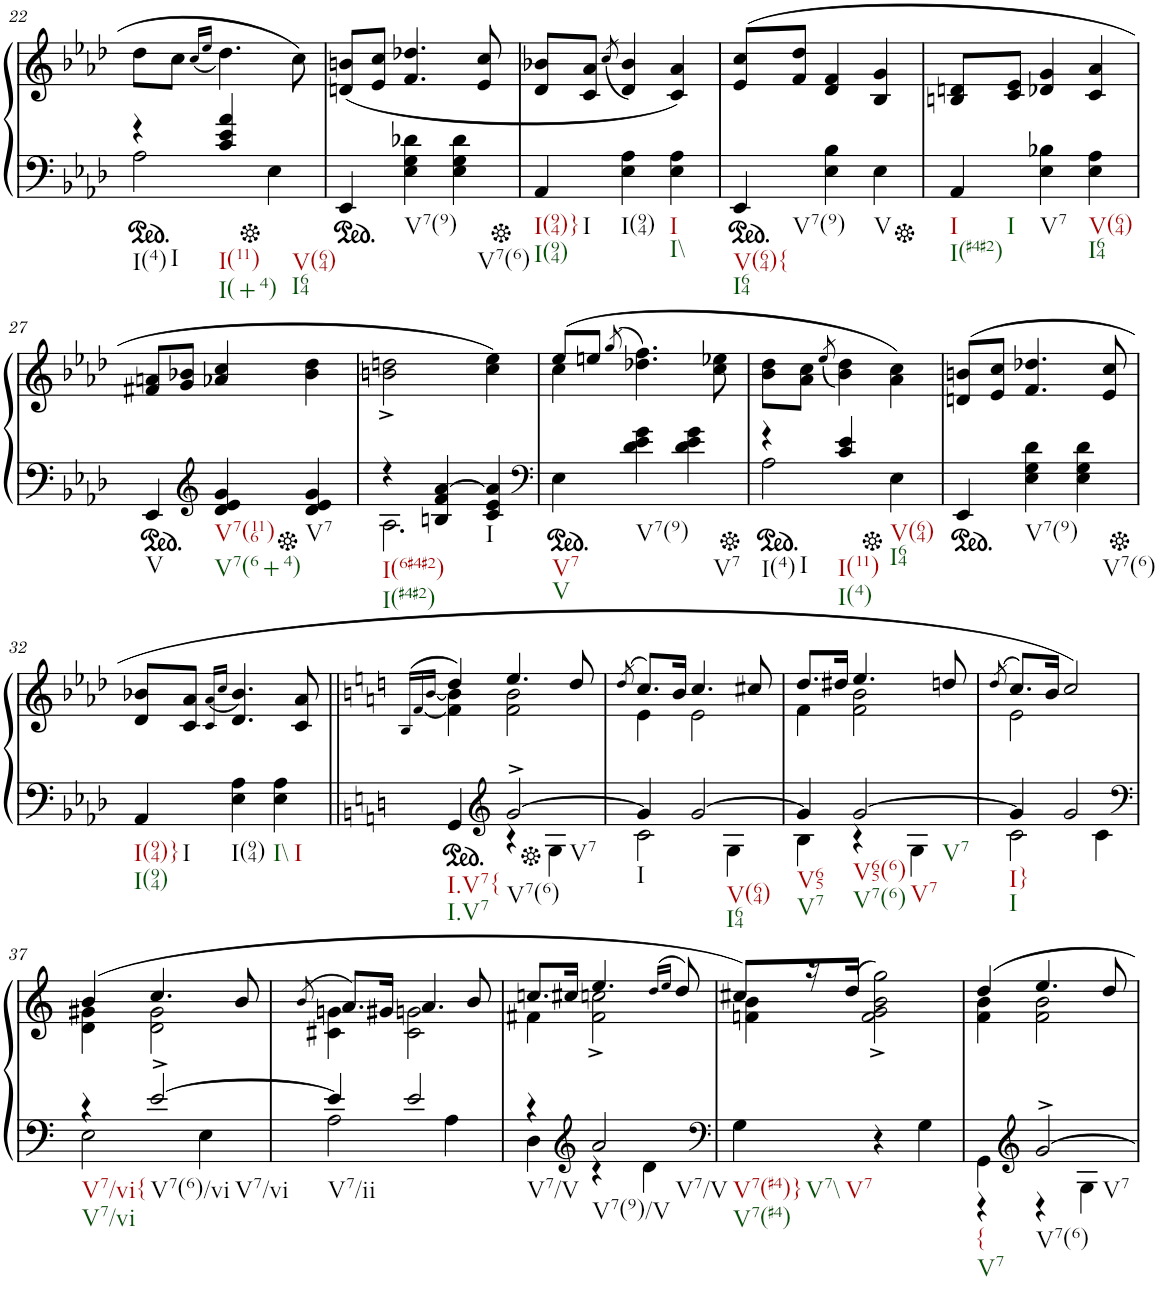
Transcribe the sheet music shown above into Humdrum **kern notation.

**kern	**kern
*part2	*part1
*staff2	*staff1
*I"piano	*I"piano
*I'Pno	*I'Pno
!!LO:PB:g=z
*clefF4	*clefG2
*k[b-e-a-d-]	*k[b-e-a-d-]
*M3/4	*M3/4
*ped	*
=22	=22
*^	*
!LO:TX:b:t=I(4)	!	!
!LO:TX:b:t=I	!	!
4r	2A-\	8dd-\L
.	.	8cc\J
.	.	(16qcc/LL
.	.	16qee-/JJ
!LO:TX:b:t=I(11)	!	!
!LO:TX:b:t=I(+4)	!	!
4c/ 4e-/ 4a-/	.	4.dd-\)
*Xped	*	*
!LO:TX:b:t=V(64)	!	!
!LO:TX:b:t=I64	!	!
4E-\	4ryy	.
.	.	8cc\
*v	*v	*
=23	=23
*ped	*
4EE-/	(<8dn/ 8bn/L
.	8e-/ 8cc/J
!LO:TX:b:t=V7(9)	!
4E-\ 4G\ 4d-X\	4.f/ 4.dd-X/
!LO:TX:b:t=V7(6)	!
4E-\ 4G\ 4d-\	.
.	8e-/ 8cc/
=24	=24
*Xped	*
!LO:TX:b:t=I(94)}	!
!LO:TX:b:t=I(94)	!
!LO:TX:b:t=I	!
4AA-/	8d-/ 8b-X/L
.	8c/ 8a-/J
.	(8qcc/
!LO:TX:b:t=I(94)	!
4E-\ 4A-\	4d-/ 4b-/)
!LO:TX:b:t=I	!
!LO:TX:b:t=I\\	!
4E-\ 4A-\	4c/ 4a-/)
=25	=25
*ped	*
!LO:TX:b:t=V(64){	!
!LO:TX:b:t=I64	!
!LO:TX:b:t=V7(9)	!
4EE-/	(8e-/ 8cc/L
.	8f/ 8dd-/J
4E-\ 4B-\	4d-/ 4f/
!LO:TX:b:t=V	!
4E-\	4B-/ 4g/
=26	=26
*Xped	*
!LO:TX:b:t=I	!
!LO:TX:b:t=I(#4#2)	!
!LO:TX:b:t=I	!
4AA-/	8Bn/ 8dn/L
.	8c/ 8e-/J
!LO:TX:b:t=V7	!
4E-\ 4B-X\	4d-X/ 4g/
!LO:TX:b:t=V(64)	!
!LO:TX:b:t=I64	!
4E-\ 4A-\	4c/ 4a-/
!!LO:LB:g=z
=27	=27
*ped	*
!LO:TX:b:t=V	!
4EE-/	8f#X/ 8an/L
.	8g/ 8b-X/J
*clefG2	*
!LO:TX:b:t=V7(116)	!
!LO:TX:b:t=V7(6+4)	!
4d-/ 4e-/ 4g/	4a-X/ 4cc/
*Xped	*
!LO:TX:b:t=V7	!
4d-/ 4e-/ 4g/	4b-\ 4dd-\
=28	=28
*^	*
!LO:TX:b:t=I(6#4#2)	!	!
!LO:TX:b:t=I(#4#2)	!	!
4r	2.A-\	2bn\^< 2ddn\^<
4Bn/ 4f/ [4a-/	.	.
!LO:TX:b:t=I	!	!
4c/ 4e-/ 4a-/]	.	4cc\ 4ee-\)
*v	*v	*
=29	=29
*clefF4	*
*ped	*
*	*^
!LO:TX:b:t=V7	!	!
!LO:TX:b:t=V	!	!
4E-\	(8ee-/L	4cc\
.	8een/J	.
.	(>8qgg/	.
!LO:TX:b:t=V7(9)	!	!
4d-\ 4e-\ 4g\	4.dd-X\ 4.ff\)	2ryy
!LO:TX:b:t=V7	!	!
4d-\ 4e-\ 4g\	.	.
.	8cc\ 8ee-X\	.
*	*v	*v
=30	=30
*Xped	*
*ped	*
*^	*
!LO:TX:b:t=I(4)	!	!
!LO:TX:b:t=I	!	!
4r	2A-\	8b-\ 8dd-\L
.	.	8a-\ 8cc\J
.	.	(8qee-/
!LO:TX:b:t=I(11)	!	!
!LO:TX:b:t=I(4)	!	!
4c/ 4e-/	.	4b-\ 4dd-\)
*Xped	*	*
!LO:TX:b:t=V(64)	!	!
!LO:TX:b:t=I64	!	!
4E-\	4ryy	4a-\ 4cc\)
*v	*v	*
=31	=31
*ped	*
4EE-/	(8dn/ 8bn/L
.	8e-/ 8cc/J
!LO:TX:b:t=V7(9)	!
4E-\ 4G\ 4d-\	4.f/ 4.dd-X/
!LO:TX:b:t=V7(6)	!
4E-\ 4G\ 4d-\	.
.	8e-/ 8cc/
!!LO:LB:g=z
=32	=32
*Xped	*
!LO:TX:b:t=I(94)}	!
!LO:TX:b:t=I(94)	!
!LO:TX:b:t=I	!
4AA-/	8d-/ 8b-X/L
.	8c/ 8a-/J
.	(16qc/ 16qa-/LL
.	16qcc/JJ
!LO:TX:b:t=I(94)	!
4E-\ 4A-\	4.d-/ 4.b-/)
!LO:TX:b:t=I\\	!
!LO:TX:b:t=I	!
4E-\ 4A-\	.
.	8c/ 8a-/
=33||	=33||
*k[]	*k[]
*	*^
.	.	(>16qB/LL
.	.	[<16qf/
.	.	[<16qb/JJ
*	*v	*v
*ped	*
*^	*^
!LO:TX:b:t=I.V7{	!	!	!
!LO:TX:b:t=I.V7	!	!	!
4GG/	4ryy	(4dd/	4f\] 4b\]
*clefG2	*	*	*
!LO:TX:b:t=V7(6)	!	!	!
!LO:TX:b:t=V7	!	!	!
[2g^/	4r	4.ee/	2f\ 2b\
*Xped	*	*	*
.	4G\	.	.
.	.	8dd/	.
=34	=34	=34	=34
.	.	8qdd/	.
!LO:TX:b:t=I	!	!	!
4g/]	2c\	8.cc/L)	4e\
.	.	16b/Jk	.
!LO:TX:b:t=V(64)	!	!	!
!LO:TX:b:t=I64	!	!	!
[2g/	.	4.cc/	2e\
.	4G\	.	.
.	.	8cc#X/	.
=35	=35	=35	=35
!LO:TX:b:t=V65	!	!	!
!LO:TX:b:t=V7	!	!	!
4g/]	4B\	8.dd/L	4f\
.	.	16dd#X/Jk	.
!LO:TX:b:t=V65(6)	!	!	!
!LO:TX:b:t=V7(6)	!	!	!
!LO:TX:b:t=V7	!	!	!
!LO:TX:b:t=V7	!	!	!
[2g/	4r	4.ee/	2f\ 2b\
.	4G\	.	.
.	.	8ddn/	.
=36	=36	=36	=36
.	.	(8qdd/	.
!LO:TX:b:t=I}	!	!	!
!LO:TX:b:t=I	!	!	!
4g/]	2c\	8.cc/L)	2e\
.	.	16b/Jk	.
2g/	.	2cc/)	.
.	4c\	.	4ryy
!!LO:LB:g=z	!!
=37	=37	=37	=37
*clefF4	*	*	*
!LO:TX:b:t=V7/vi{	!	!	!
!LO:TX:b:t=V7/vi	!	!	!
4r	2E\	(4b/	4d\ 4g#X\
!LO:TX:b:t=V7(6)/vi	!	!	!
!LO:TX:b:t=V7/vi	!	!	!
[2e^/	.	4.cc/	2d\ 2g#\
.	4E\	.	.
.	.	8b/	.
=38	=38	=38	=38
.	.	(>8qb/	.
!LO:TX:b:t=V7/ii	!	!	!
4e/]	2A\	8.a/L)	4c#X\ 4gn\
.	.	16g#X/Jk	.
2e/	.	4.a/	2c#\ 2gn\
.	4A\	.	.
.	.	8b/	.
=39	=39	=39	=39
!LO:TX:b:t=V7/V	!	!	!
4r	4D\	8.ccn/L	4f#X\
.	.	16cc#X/Jk	.
*clefG2	*	*	*
!LO:TX:b:t=V7(9)/V	!	!	!
!LO:TX:b:t=V7/V	!	!	!
2a/	4r	4.ee/	2f#\^ 2ccn\^
.	4d\	.	.
.	.	(16qdd/LL	.
.	.	16qee/JJ	.
.	.	8dd/)	.
*v	*v	*	*
=40	=40	=40
*clefF4	*	*
!LO:TX:b:t=V7(#4)}	!	!
!LO:TX:b:t=V7(#4)	!	!
!LO:TX:b:t=V7\\	!	!
!LO:TX:b:t=V7	!	!
4G\	8cc#X/L)	4fn\ 4b\
.	16r	.
.	(16dd/JJ	.
4r	2f\^< 2g\^< 2b\^< 2gg\^<)	2ryy
4G\	.	.
=41	=41	=41
*^	*	*
!LO:TX:b:t={	!	!	!
!LO:TX:b:t=V7	!	!	!
4GG\	4r	4dd/	4f\ 4b\
*clefG2	*	*	*
!LO:TX:b:t=V7(6)	!	!	!
!LO:TX:b:t=V7	!	!	!
[2g^/	4r	4.ee/	2f\ 2b\
.	4G\	.	.
.	.	8dd/	.
*v	*v	*	*
*	*v	*v
=	=
*-	*-
